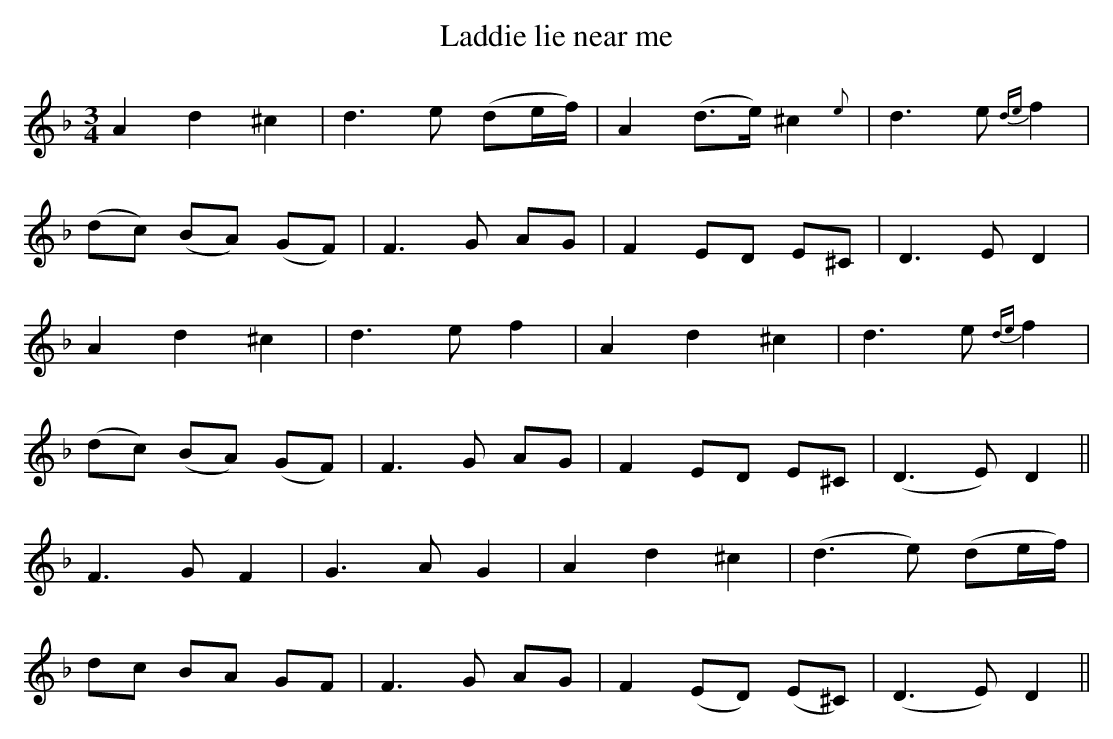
X:1
T:Laddie lie near me
M:3/4
L:1/8
K:Dmin
A2d2^c2|d3e (de/f/)|A2 (d>e) ^c2{e}|d3e {de}f2|
(dc) (BA) (GF)|F3G AG|F2 ED E^C|D3E D2|
A2d2^c2|d3e f2|A2d2^c2|d3e {de}f2|
(dc) (BA) (GF)|F3 G AG|F2 ED E^C|(D3E) D2||
F3G F2|G3A G2|A2d2^c2|(d3e) (de/f/) |
dc BA GF|F3G AG|F2 (ED) (E^C)|(D3E) D2||
